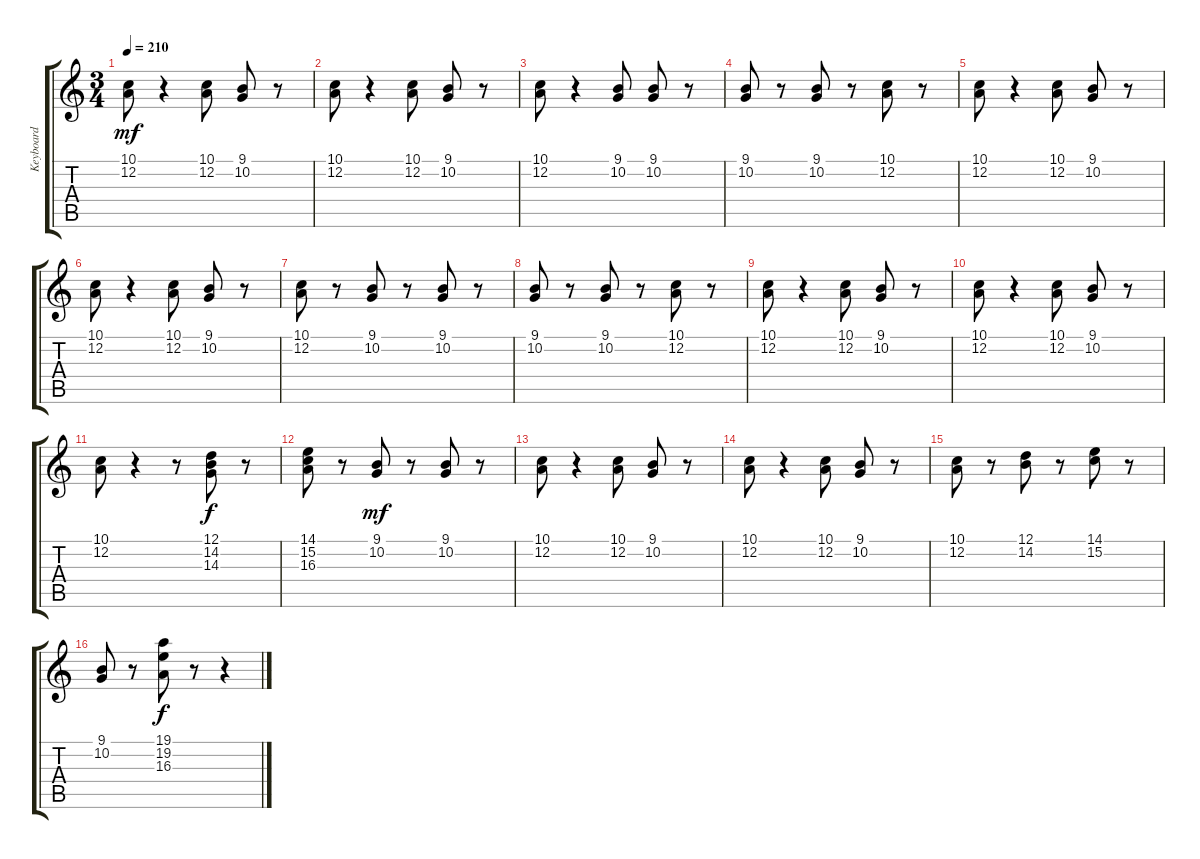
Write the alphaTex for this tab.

\track ("Keyboard" "Keyboard") {instrument stringensemble1}
\staff {score tabs}
\tuning (D4 A3 F3 C3 G2 D2) {hide}
\ts (3 4)
\tempo 210
\clef g2
\ks c
(10.1 12.2).8{dy mf instrument stringensemble1} r.4 (10.1 12.2).8 (9.1 10.2).8 r.8 |
(10.1 12.2).8 r.4 (10.1 12.2).8 (9.1 10.2).8 r.8 |
(10.1 12.2).8 r.4 (9.1 10.2).8 (9.1 10.2).8 r.8 |
(9.1 10.2).8 r.8 (9.1 10.2).8 r.8 (10.1 12.2).8 r.8 |
(10.1 12.2).8 r.4 (10.1 12.2).8 (9.1 10.2).8 r.8 |
(10.1 12.2).8 r.4 (10.1 12.2).8 (9.1 10.2).8 r.8 |
(10.1 12.2).8 r.8 (9.1 10.2).8 r.8 (9.1 10.2).8 r.8 |
(9.1 10.2).8 r.8 (9.1 10.2).8 r.8 (10.1 12.2).8 r.8 |
(10.1 12.2).8 r.4 (10.1 12.2).8 (9.1 10.2).8 r.8 |
(10.1 12.2).8 r.4 (10.1 12.2).8 (9.1 10.2).8 r.8 |
(10.1 12.2).8 r.4 r.8 (12.1 14.2 14.3).8{dy f} r.8 |
(14.1 15.2 16.3).8 r.8 (9.1 10.2).8{dy mf} r.8 (9.1 10.2).8 r.8 |
(10.1 12.2).8 r.4 (10.1 12.2).8 (9.1 10.2).8 r.8 |
(10.1 12.2).8 r.4 (10.1 12.2).8 (9.1 10.2).8 r.8 |
(10.1 12.2).8 r.8 (12.1 14.2).8 r.8 (14.1 15.2).8 r.8 |
(9.1 10.2).8 r.8 (19.1 19.2 16.3).8{dy f} r.8 r.4
